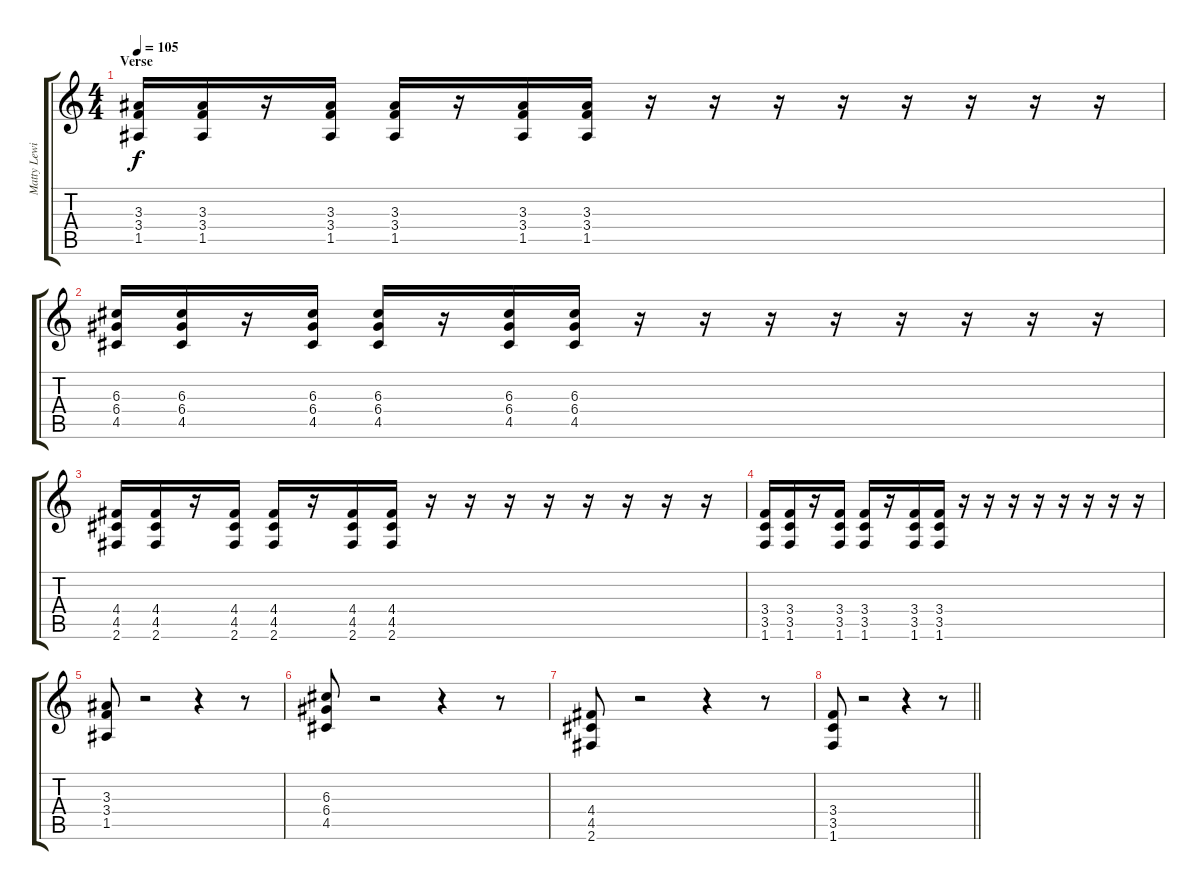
\track ("Matty Lewis" "Matty Lewi") {instrument distortionguitar}
\staff {score tabs}
\tuning (E4 B3 G3 D3 A2 E2) {hide}
\ts (4 4)
\section ("" "Verse")
\tempo 105
\clef g2
\ks c
(3.3 3.4 1.5).16{dy f} (3.3 3.4 1.5).16 r.16 (3.3 3.4 1.5).16 (3.3 3.4 1.5).16 r.16 (3.3 3.4 1.5).16 (3.3 3.4 1.5).16 r.16 r.16 r.16 r.16 r.16 r.16 r.16 r.16 |
(6.3 6.4 4.5).16 (6.3 6.4 4.5).16 r.16 (6.3 6.4 4.5).16 (6.3 6.4 4.5).16 r.16 (6.3 6.4 4.5).16 (6.3 6.4 4.5).16 r.16 r.16 r.16 r.16 r.16 r.16 r.16 r.16 |
(4.4 4.5 2.6).16 (4.4 4.5 2.6).16 r.16 (4.4 4.5 2.6).16 (4.4 4.5 2.6).16 r.16 (4.4 4.5 2.6).16 (4.4 4.5 2.6).16 r.16 r.16 r.16 r.16 r.16 r.16 r.16 r.16 |
(3.4 3.5 1.6).16 (3.4 3.5 1.6).16 r.16 (3.4 3.5 1.6).16 (3.4 3.5 1.6).16 r.16 (3.4 3.5 1.6).16 (3.4 3.5 1.6).16 r.16 r.16 r.16 r.16 r.16 r.16 r.16 r.16 |
(3.3 3.4 1.5).8 r.2 r.4 r.8 |
(6.3 6.4 4.5).8 r.2 r.4 r.8 |
(4.4 4.5 2.6).8 r.2 r.4 r.8 |
\barLineRight lightlight
(3.4 3.5 1.6).8 r.2 r.4 r.8
